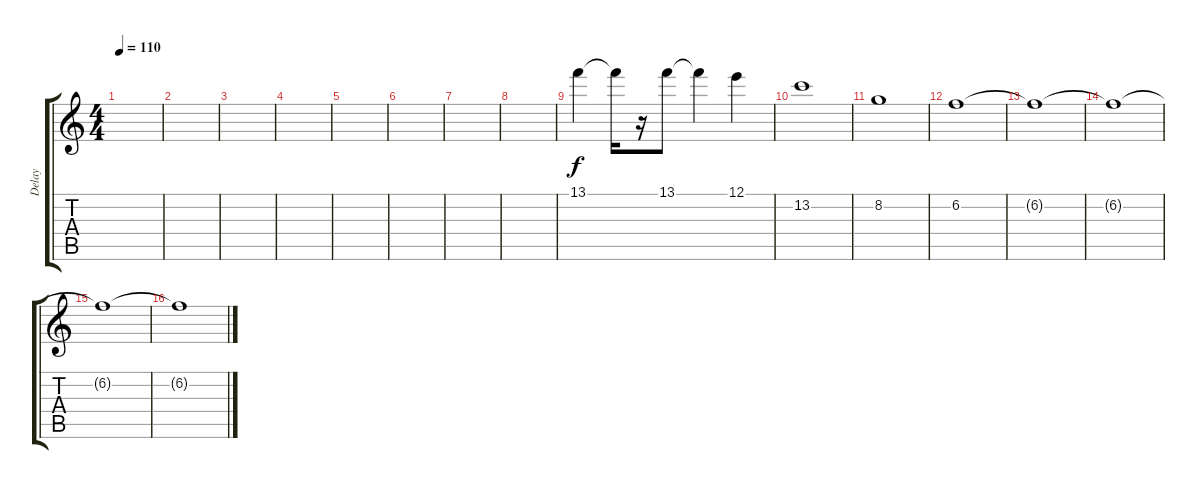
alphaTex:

\track ("Delay" "Delay") {instrument distortionguitar}
\staff {score tabs}
\tuning (E4 B3 G3 D3 A2 D2) {hide}
\ts (4 4)
\tempo 110
\clef g2
\ks c
|
|
|
|
|
|
|
|
13.1.4 13.1{t}.16 r.16 13.1.8 13.1{t}.4 12.1.4 |
13.2.1 |
8.2.1 |
6.2.1 |
6.2{t}.1 |
6.2{t}.1 |
6.2{t}.1 |
6.2{t}.1
